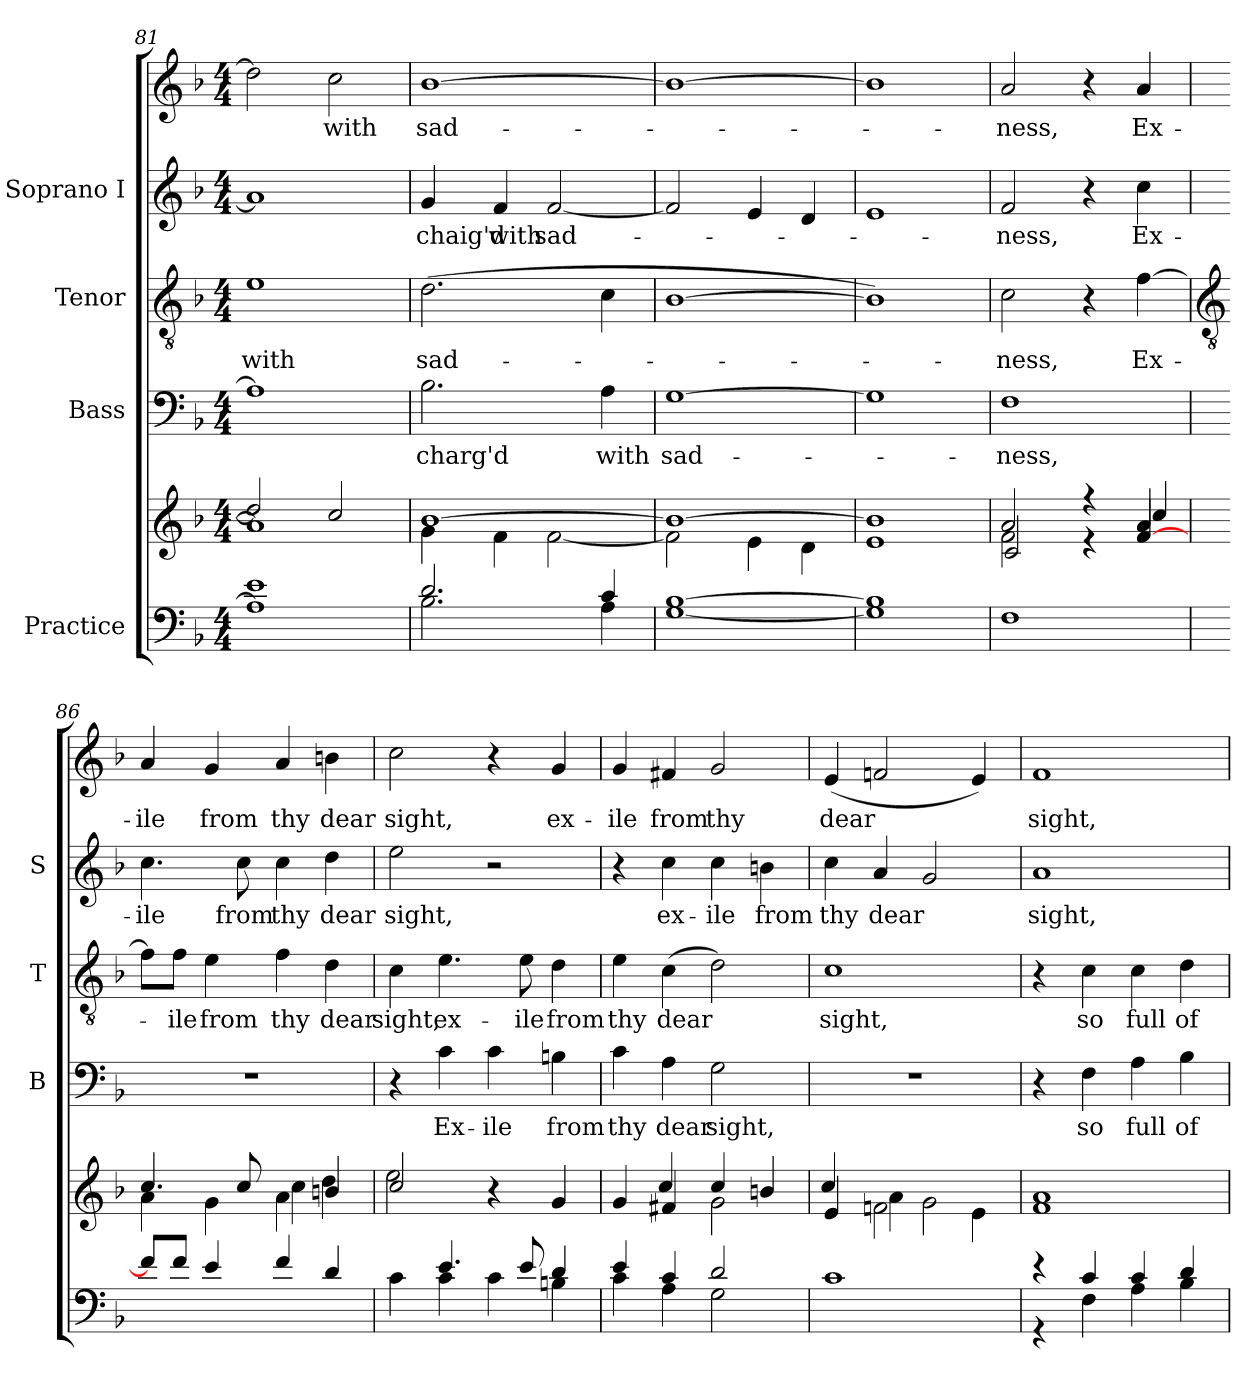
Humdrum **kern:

**kern	**kern	**kern	**text	**kern	**text	**kern	**text	**kern	**text
*part4	*part4	*part3	*part3	*part2	*part2	*part1	*part1	*part1	*part1
*staff6	*staff5	*staff4	*staff4	*staff3	*staff3	*staff2	*staff2	*staff1	*staff1
*I"Practice	*	*I"Bass	*	*I"Tenor	*	*I"Soprano I	*	*	*
*	*	*I'B	*	*I'T	*	*I'S	*	*	*
!!LO:LB:g=z
*clefF4	*clefG2	*clefF4	*	*clefGv2	*	*clefG2	*	*clefG2	*
*k[b-]	*k[b-]	*k[b-]	*	*k[b-]	*	*k[b-]	*	*k[b-]	*
*F:	*F:	*F:	*	*F:	*	*F:	*	*F:	*
*M4/4	*M4/4	*M4/4	*	*M4/4	*	*M4/4	*	*M4/4	*
=81	=81	=81	=81	=81	=81	=81	=81	=81	=81
*^	*^	*	*	*	*	*	*	*	*
!	!	!	!	!	!	!	!LO:LY:b	!	!	!	!
1e	1A]	2dd/]	1a]	1A]	.	1e	with	1a]	.	2dd]	.
!	!	!	!	!	!	!	!	!	!	!	!LO:LY:b
.	.	2cc/	.	.	.	.	.	.	.	2cc	with
=82	=82	=82	=82	=82	=82	=82	=82	=82	=82	=82	=82
!	!	!	!	!	!LO:LY:b	!	!LO:LY:b	!	!LO:LY:b	!	!LO:LY:b
2.d	2.B-	[1b-	4g\	2.B-	charg'd	(>2.d	sad-	4g	chaig'd	[1b-	sad-
!	!	!	!	!	!	!	!	!	!LO:LY:b	!	!
.	.	.	4f\	.	.	.	.	4f	with	.	.
!	!	!	!	!	!	!	!	!	!LO:LY:b	!	!
.	.	.	[2f\	.	.	.	.	[2f	sad-	.	.
!	!	!	!	!	!LO:LY:b	!	!	!	!	!	!
4c	4A	.	.	4A	with	4c	.	.	.	.	.
=83	=83	=83	=83	=83	=83	=83	=83	=83	=83	=83	=83
!	!	!	!	!	!LO:LY:b	!	!	!	!	!	!
[1B-	[1G	1b-_	2f\]	[1G	sad-	[1B-	.	2f]	.	1b-_	.
.	.	.	4e\	.	.	.	.	4e	.	.	.
.	.	.	4d\	.	.	.	.	4d	.	.	.
=84	=84	=84	=84	=84	=84	=84	=84	=84	=84	=84	=84
1B-]	1G]	1b-]	1e	1G]	.	1B-])	.	1e	.	1b-]	.
=85	=85	=85	=85	=85	=85	=85	=85	=85	=85	=85	=85
*	*	*	*^	*	*	*	*	*	*	*	*
!	!	!	!	!	!	!LO:LY:b	!	!LO:LY:b	!	!LO:LY:b	!	!LO:LY:b
2ryy	1F	2a	2f	2c	1F	ness,	2c	ness,	2f	-ness,	2a	ness,
4ryy	.	4r	4r	4ryy	.	.	4r	.	4r	.	4r	.
!	!	!	!	!	!	!	!	!LO:LY:b	!	!LO:LY:b	!	!LO:LY:b
4ryy	.	4a	4cc/	[4f	.	.	[4f	Ex-	4cc	Ex-	4a	Ex-
*	*	*v	*v	*v	*	*	*	*	*	*	*	*
!!LO:LB:g=z
=86	=86	=86	=86	=86	=86	=86	=86	=86	=86	=86
*	*	*	*	*	*clefGv2	*	*	*	*	*
*	*	*^	*	*	*	*	*	*	*	*
*	*	*	*^	*	*	*	*	*	*	*	*
!	!	!	!	!	!	!	!	!	!	!LO:LY:b	!	!LO:LY:b
*	*	*	*v	*v	*	*	*	*	*	*	*	*
8fL]	1ryy	4a\	4.cc/	1r	.	8f\L]	.	4.cc	ile	4a	-ile
!	!	!	!	!	!	!	!LO:LY:b	!	!	!	!
8fJ	.	.	.	.	.	8f\J	ile	.	.	.	.
!	!	!	!	!	!	!	!LO:LY:b	!	!	!	!LO:LY:b
4e	.	4g\	.	.	.	4e	from	.	.	4g	from
!	!	!	!	!	!	!	!	!	!LO:LY:b	!	!
.	.	.	8cc/	.	.	.	.	8cc	from	.	.
!	!	!	!	!	!	!	!LO:LY:b	!	!LO:LY:b	!	!LO:LY:b
4f	.	4a\	4cc	.	.	4f	thy	4cc	thy	4a	thy
!	!	!	!	!	!	!	!LO:LY:b	!	!LO:LY:b	!	!LO:LY:b
4d	.	4bn	4dd	.	.	4d	dear	4dd	dear	4bn	dear
=87	=87	=87	=87	=87	=87	=87	=87	=87	=87	=87	=87
!	!	!	!	!	!	!	!LO:LY:b	!	!LO:LY:b	!	!LO:LY:b
4c	4ryy	2cc	2ee	4r	.	4c	sight,	2ee	-sight,	2cc	sight,
!	!	!	!	!	!LO:LY:b	!	!LO:LY:b	!	!	!	!
4.e/	4c	.	.	4c	Ex-	4.e	ex-	.	.	.	.
!	!	!	!	!	!LO:LY:b	!	!	!	!	!	!
.	4c	4r	2ryy	4c	-ile	.	.	2r	.	4r	.
!	!	!	!	!	!	!	!LO:LY:b	!	!	!	!
8e/	.	.	.	.	.	8e	-ile	.	.	.	.
!	!	!	!	!	!LO:LY:b	!	!LO:LY:b	!	!	!	!LO:LY:b
4d	4Bn	4g	.	4Bn	from	4d	from	.	.	4g	ex-
=88	=88	=88	=88	=88	=88	=88	=88	=88	=88	=88	=88
!	!	!	!	!	!LO:LY:b	!	!LO:LY:b	!	!	!	!LO:LY:b
4e	4c	4g	4ryy	4c	thy	4e	thy	4r	.	4g	ile
!	!	!	!	!	!LO:LY:b	!	!LO:LY:b	!	!LO:LY:b	!	!LO:LY:b
4c	4A	4f#X	4cc/	4A	dear	(>4c	dear	4cc	ex-	4f#X	from
!	!	!	!	!	!LO:LY:b	!	!	!	!LO:LY:b	!	!LO:LY:b
2d	2G	2g\	4cc/	2G	sight,	2d)	.	4cc	-ile	2g	thy
!	!	!	!	!	!	!	!	!	!LO:LY:b	!	!
.	.	.	4bn/	.	.	.	.	4bn	from	.	.
=89	=89	=89	=89	=89	=89	=89	=89	=89	=89	=89	=89
!	!	!	!	!	!	!	!LO:LY:b	!	!LO:LY:b	!	!LO:LY:b
1c	1ryy	4e	4cc/	1r	.	1c	sight,	4cc	thy	(<4e	dear
!	!	!	!	!	!	!	!	!	!LO:LY:b	!	!
.	.	2fn\	4a	.	.	.	.	4a	dear	2fn	.
.	.	.	2g	.	.	.	.	2g	.	.	.
.	.	4e\	.	.	.	.	.	.	.	4e)	.
=90	=90	=90	=90	=90	=90	=90	=90	=90	=90	=90	=90
!	!	!	!	!	!	!	!	!	!LO:LY:b	!	!LO:LY:b
4r	4r	1f	1a	4r	.	4r	.	1a	sight,	1f	sight,
!	!	!	!	!	!LO:LY:b	!	!LO:LY:b	!	!	!	!
4c	4F	.	.	4F	so	4c	so	.	.	.	.
!	!	!	!	!	!LO:LY:b	!	!LO:LY:b	!	!	!	!
4c	4A	.	.	4A	full	4c	full	.	.	.	.
!	!	!	!	!	!LO:LY:b	!	!LO:LY:b	!	!	!	!
4d	4B-	.	.	4B-	of	4d	of	.	.	.	.
*v	*v	*	*	*	*	*	*	*	*	*	*
*	*v	*v	*	*	*	*	*	*	*	*
=	=	=	=	=	=	=	=	=	=
*-	*-	*-	*-	*-	*-	*-	*-	*-	*-
